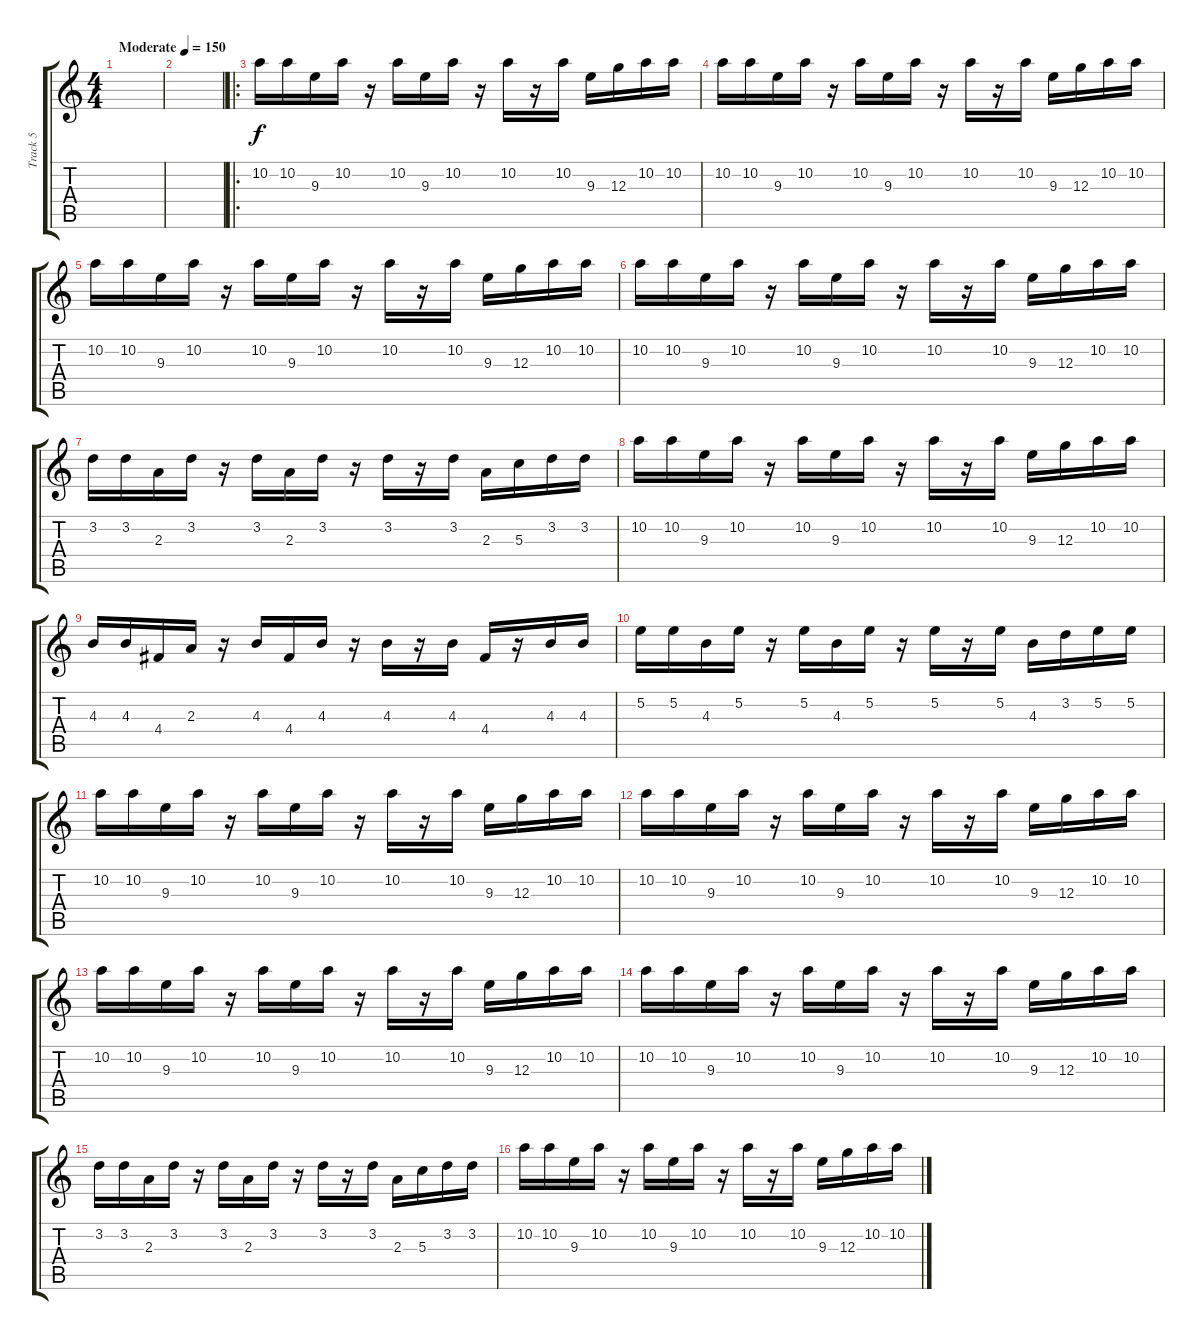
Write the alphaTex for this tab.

\track ("Track 5" "Track 5") {instrument distortionguitar bank 2}
\staff {score tabs}
\tuning (E4 B3 G3 D3 A2 E2) {hide}
\ts (4 4)
\tempo (150 "Moderate")
\clef g2
\ks c
|
|
\ro
10.2.16 10.2.16 9.3.16 10.2.16 r.16 10.2.16 9.3.16 10.2.16 r.16 10.2.16 r.16 10.2.16 9.3.16 12.3.16 10.2.16 10.2.16 |
10.2.16 10.2.16 9.3.16 10.2.16 r.16 10.2.16 9.3.16 10.2.16 r.16 10.2.16 r.16 10.2.16 9.3.16 12.3.16 10.2.16 10.2.16 |
10.2.16 10.2.16 9.3.16 10.2.16 r.16 10.2.16 9.3.16 10.2.16 r.16 10.2.16 r.16 10.2.16 9.3.16 12.3.16 10.2.16 10.2.16 |
10.2.16 10.2.16 9.3.16 10.2.16 r.16 10.2.16 9.3.16 10.2.16 r.16 10.2.16 r.16 10.2.16 9.3.16 12.3.16 10.2.16 10.2.16 |
3.2.16 3.2.16 2.3.16 3.2.16 r.16 3.2.16 2.3.16 3.2.16 r.16 3.2.16 r.16 3.2.16 2.3.16 5.3.16 3.2.16 3.2.16 |
10.2.16 10.2.16 9.3.16 10.2.16 r.16 10.2.16 9.3.16 10.2.16 r.16 10.2.16 r.16 10.2.16 9.3.16 12.3.16 10.2.16 10.2.16 |
4.3.16 4.3.16 4.4.16 2.3.16 r.16 4.3.16 4.4.16 4.3.16 r.16 4.3.16 r.16 4.3.16 4.4.16 r.16 4.3.16 4.3.16 |
5.2.16 5.2.16 4.3.16 5.2.16 r.16 5.2.16 4.3.16 5.2.16 r.16 5.2.16 r.16 5.2.16 4.3.16 3.2.16 5.2.16 5.2.16 |
10.2.16 10.2.16 9.3.16 10.2.16 r.16 10.2.16 9.3.16 10.2.16 r.16 10.2.16 r.16 10.2.16 9.3.16 12.3.16 10.2.16 10.2.16 |
10.2.16 10.2.16 9.3.16 10.2.16 r.16 10.2.16 9.3.16 10.2.16 r.16 10.2.16 r.16 10.2.16 9.3.16 12.3.16 10.2.16 10.2.16 |
10.2.16 10.2.16 9.3.16 10.2.16 r.16 10.2.16 9.3.16 10.2.16 r.16 10.2.16 r.16 10.2.16 9.3.16 12.3.16 10.2.16 10.2.16 |
10.2.16 10.2.16 9.3.16 10.2.16 r.16 10.2.16 9.3.16 10.2.16 r.16 10.2.16 r.16 10.2.16 9.3.16 12.3.16 10.2.16 10.2.16 |
3.2.16 3.2.16 2.3.16 3.2.16 r.16 3.2.16 2.3.16 3.2.16 r.16 3.2.16 r.16 3.2.16 2.3.16 5.3.16 3.2.16 3.2.16 |
10.2.16 10.2.16 9.3.16 10.2.16 r.16 10.2.16 9.3.16 10.2.16 r.16 10.2.16 r.16 10.2.16 9.3.16 12.3.16 10.2.16 10.2.16
